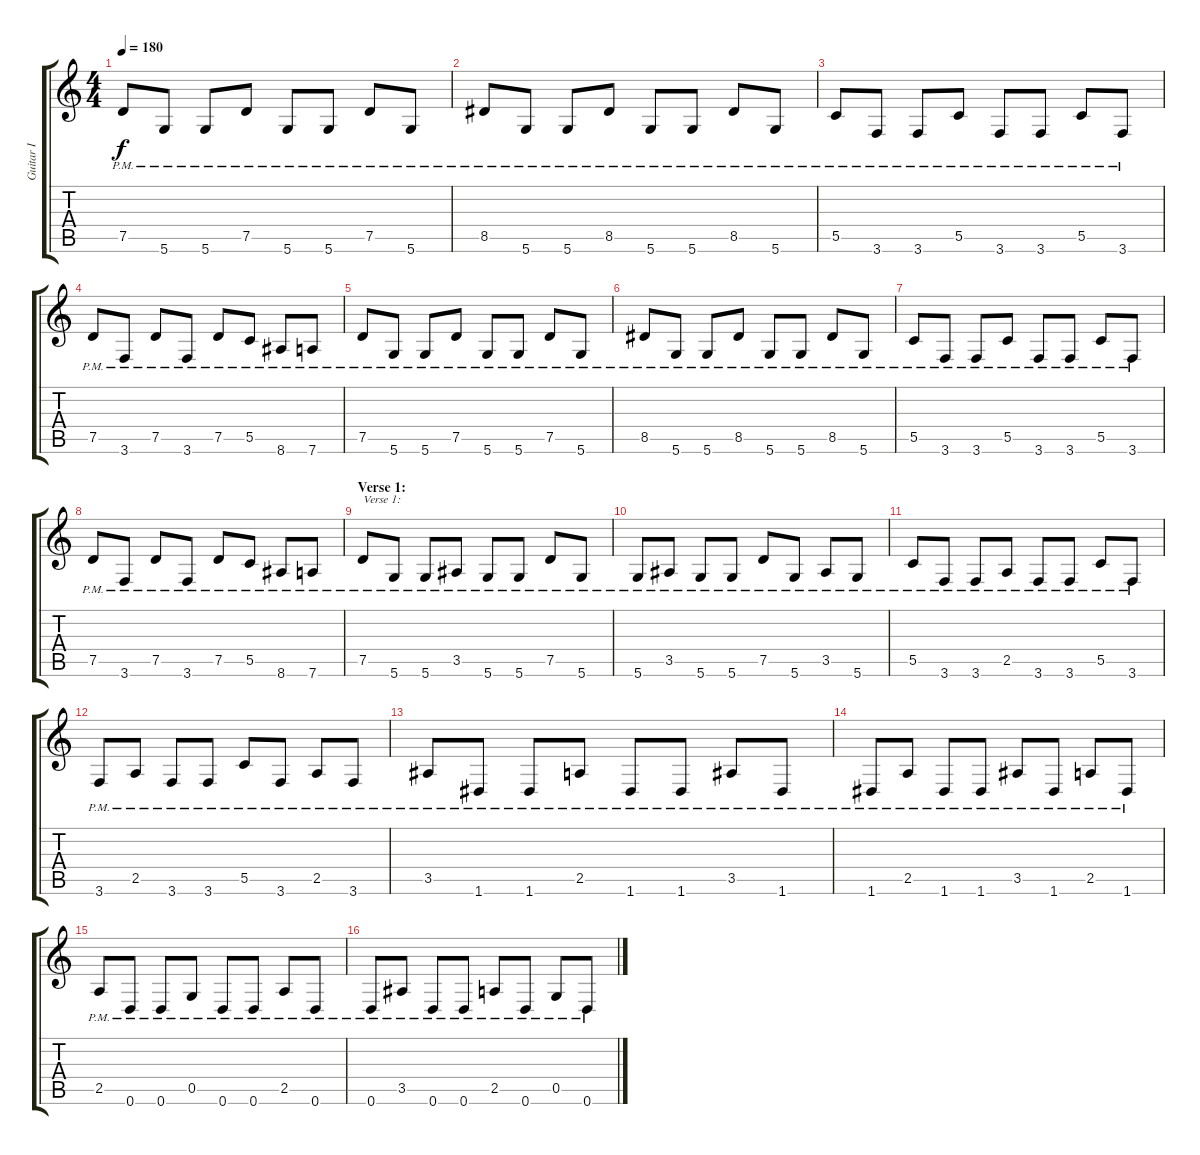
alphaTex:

\track ("Guitar I" "Guitar I") {instrument distortionguitar}
\staff {score tabs}
\tuning (D4 A3 F3 C3 G2 D2) {hide}
\ts (4 4)
\tempo 180
\clef g2
\ks c
7.5{pm}.8{dy f} 5.6{pm}.8 5.6{pm}.8 7.5{pm}.8 5.6{pm}.8 5.6{pm}.8 7.5{pm}.8 5.6{pm}.8 |
8.5{pm}.8 5.6{pm}.8 5.6{pm}.8 8.5{pm}.8 5.6{pm}.8 5.6{pm}.8 8.5{pm}.8 5.6{pm}.8 |
5.5{pm}.8 3.6{pm}.8 3.6{pm}.8 5.5{pm}.8 3.6{pm}.8 3.6{pm}.8 5.5{pm}.8 3.6{pm}.8 |
7.5{pm}.8 3.6{pm}.8 7.5{pm}.8 3.6{pm}.8 7.5{pm}.8 5.5{pm}.8 8.6{pm}.8 7.6{pm}.8 |
7.5{pm}.8 5.6{pm}.8 5.6{pm}.8 7.5{pm}.8 5.6{pm}.8 5.6{pm}.8 7.5{pm}.8 5.6{pm}.8 |
8.5{pm}.8 5.6{pm}.8 5.6{pm}.8 8.5{pm}.8 5.6{pm}.8 5.6{pm}.8 8.5{pm}.8 5.6{pm}.8 |
5.5{pm}.8 3.6{pm}.8 3.6{pm}.8 5.5{pm}.8 3.6{pm}.8 3.6{pm}.8 5.5{pm}.8 3.6{pm}.8 |
7.5{pm}.8 3.6{pm}.8 7.5{pm}.8 3.6{pm}.8 7.5{pm}.8 5.5{pm}.8 8.6{pm}.8 7.6{pm}.8 |
\section ("" "Verse 1:")
7.5{pm}.8{txt "Verse 1:"} 5.6{pm}.8 5.6{pm}.8 3.5{pm}.8 5.6{pm}.8 5.6{pm}.8 7.5{pm}.8 5.6{pm}.8 |
5.6{pm}.8 3.5{pm}.8 5.6{pm}.8 5.6{pm}.8 7.5{pm}.8 5.6{pm}.8 3.5{pm}.8 5.6{pm}.8 |
5.5{pm}.8 3.6{pm}.8 3.6{pm}.8 2.5{pm}.8 3.6{pm}.8 3.6{pm}.8 5.5{pm}.8 3.6{pm}.8 |
3.6{pm}.8 2.5{pm}.8 3.6{pm}.8 3.6{pm}.8 5.5{pm}.8 3.6{pm}.8 2.5{pm}.8 3.6{pm}.8 |
3.5{pm}.8 1.6{pm}.8 1.6{pm}.8 2.5{pm}.8 1.6{pm}.8 1.6{pm}.8 3.5{pm}.8 1.6{pm}.8 |
1.6{pm}.8 2.5{pm}.8 1.6{pm}.8 1.6{pm}.8 3.5{pm}.8 1.6{pm}.8 2.5{pm}.8 1.6{pm}.8 |
2.5{pm}.8 0.6{pm}.8 0.6{pm}.8 0.5{pm}.8 0.6{pm}.8 0.6{pm}.8 2.5{pm}.8 0.6{pm}.8 |
0.6{pm}.8 3.5{pm}.8 0.6{pm}.8 0.6{pm}.8 2.5{pm}.8 0.6{pm}.8 0.5{pm}.8 0.6{pm}.8
